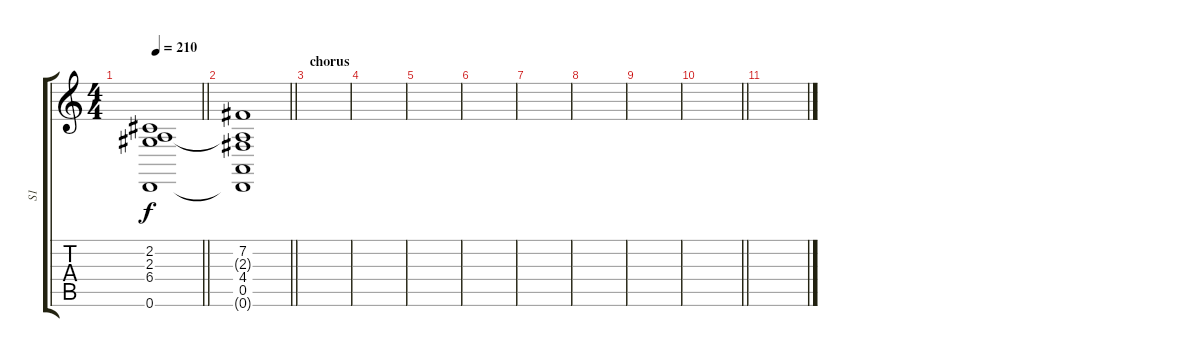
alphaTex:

\track ("S1" "S1") {instrument pad2warm}
\staff {score tabs}
\tuning (E4 B3 G3 D3 A2 D2) {hide}
\ts (4 4)
\tempo 210
\clef g2
\barLineRight lightlight
\ks c
(2.2 2.3{t} 6.4{t} 0.6{t}).1{dy f} |
\barLineRight lightlight
(7.2 2.3{t} 4.4 0.5{t} 0.6{t}).1 |
\section ("" "chorus")
|
|
|
|
|
|
|
\barLineRight lightlight
|
\section ("" "")
